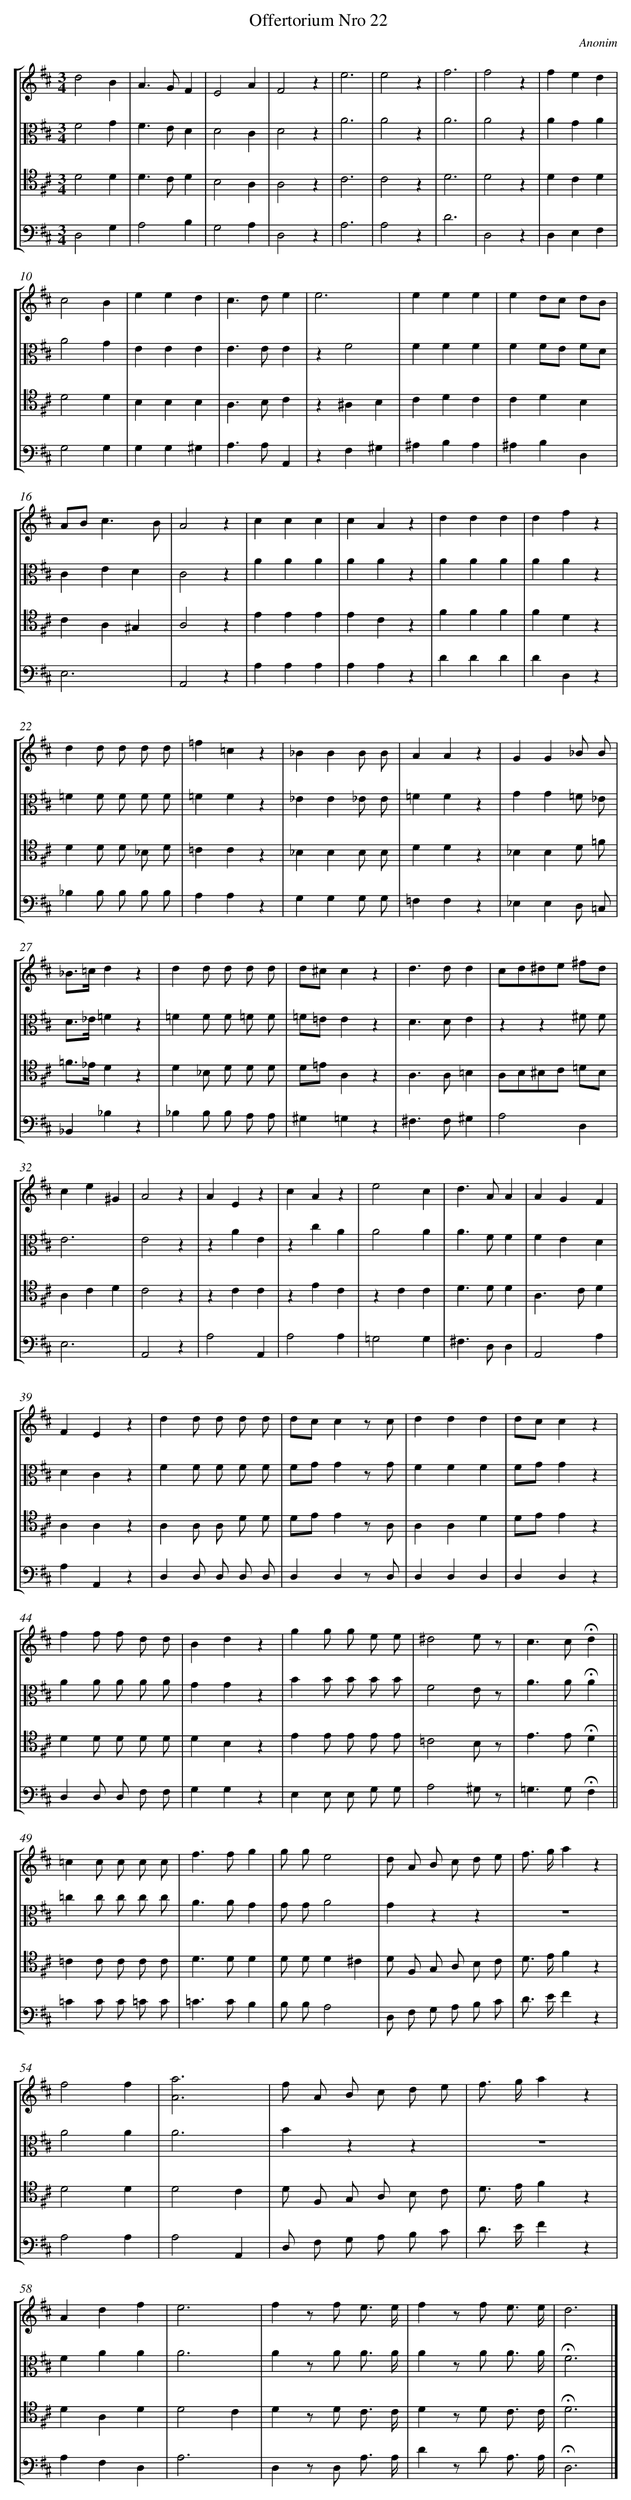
X:1
T: Offertorium Nro 22
C: Anonim
L: 1/4
M: 3/4
%%staves [1 2 3 4]
V: 1
V: 2 clef=alto
V: 3 clef=tenor
V: 4 clef=bass
K: D
[V:1] d2B |
[V:2] F2G |
[V:3] D2D |
[V:4] D,2G, |
[V:1] A>GF |
[V:2] F>ED |
[V:3] D>CD |
[V:4] A,2B, |
[V:1] E2A |
[V:2] D2C |
[V:3] B,2A, |
[V:4] G,2A, |
[V:1] F2z |
[V:2] D2z |
[V:3] A,2z |
[V:4] D,2z |
[V:1] e3 |
[V:2] A3 |
[V:3] C3 |
[V:4] A,3 |
[V:1] e2z |
[V:2] A2z |
[V:3] C2z |
[V:4] A,2z |
[V:1] f3 |
[V:2] A3 |
[V:3] D3 |
[V:4] D3 |
[V:1] f2z |
[V:2] A2z |
[V:3] D2z |
[V:4] D,2z |
[V:1] fed |
[V:2] AGA |
[V:3] DCD |
[V:4] D,E,F, |
[V:1] c2B |
[V:2] A2G |
[V:3] D2D |
[V:4] G,2G, |
[V:1] eed |
[V:2] EEE |
[V:3] B,B,B, |
[V:4] G,G,^G, |
[V:1] c>de |
[V:2] E>EE |
[V:3] A,>B,C |
[V:4] A,>A,A,, |
[V:1] e3 |
[V:2] zF2 |
[V:3] z^A,B, |
[V:4] zF,^G, |
[V:1] eee |
[V:2] FFF |
[V:3] CDC |
[V:4] ^A,B,A, |
[V:1] ed/c/ d/B/ |
[V:2] FF/E/ F/D/ |
[V:3] CDB, |
[V:4] ^A,B,D, |
[V:1] A/B<cB/ |
[V:2] CED |
[V:3] CA,^G, |
[V:4] E,3 |
[V:1] A2z |
[V:2] C2z |
[V:3] A,2z |
[V:4] A,,2z |
[V:1] ccc |
[V:2] AAA |
[V:3] EEE |
[V:4] A,A,A, |
[V:1] cAz |
[V:2] AAz |
[V:3] ECz |
[V:4] A,A,z |
[V:1] ddd |
[V:2] AAA |
[V:3] FFF |
[V:4] DDD |
[V:1] dfz |
[V:2] AAz |
[V:3] FDz |
[V:4] DD,z |
[V:1] dd/ d/ d/ d/ |
[V:2] =FF/ F/ F/ F/ |
[V:3] DD/ D/ _B,/ D/ |
[V:4] _B,B,/ B,/ B,/ B,/ |
[V:1] =f=cz |
[V:2] =FFz |
[V:3] =CCz |
[V:4] A,A,z |
[V:1] _BBB/ B/ |
[V:2] _EE_E/ E/ |
[V:3] _B,B,B,/ B,/ |
[V:4] G,G,G,/ G,/ |
[V:1] AAz |
[V:2] =FFz |
[V:3] DDz |
[V:4] =F,F,z |
[V:1] GG_B/ B/ |
[V:2] GG=F/ _E/ |
[V:3] _B,B,D/ =F/ |
[V:4] _E,E,D,/ =C,/ |
[V:1] _B/>=c/dz |
[V:2] D/>_E/=Fz |
[V:3] =F/>_E/Dz |
[V:4] _B,,_B,z |
[V:1] dd/ d/ d/ d/ |
[V:2] =FF/ F/ =F/ F/ |
[V:3] D_B,/ D/ D/ D/ |
[V:4] _B,B,/ B,/ A,/ A,/ |
[V:1] d/^c/cz |
[V:2] =F/=E/Ez |
[V:3] D/=E/A,z |
[V:4] ^G,=G,z |
[V:1] d>dd |
[V:2] D>DE |
[V:3] A,>A,=B, |
[V:4] ^F,>F,^G, |
[V:1] c/d/^d/e/ ^f/d/ |
[V:2] zz^F/ F/ |
[V:3] A,/B,/^B,/C/ =D/B,/ |
[V:4] A,2D, |
[V:1] ce^G |
[V:2] E3 |
[V:3] A,CD |
[V:4] E,3 |
[V:1] A2z |
[V:2] E2z |
[V:3] C2z |
[V:4] A,,2z |
[V:1] AEz |
[V:2] zAE |
[V:3] zCC |
[V:4] A,2A,, |
[V:1] cAz |
[V:2] zcA |
[V:3] zEC |
[V:4] A,2A, |
[V:1] e2c |
[V:2] A2A |
[V:3] zCC |
[V:4] =G,2G, |
[V:1] d>AA |
[V:2] A>FF |
[V:3] D>DD |
[V:4] ^F,>D,D, |
[V:1] AGF |
[V:2] FED |
[V:3] A,>CD |
[V:4] A,,2A, |
[V:1] FEz |
[V:2] DCz |
[V:3] A,A,z |
[V:4] A,A,,z |
[V:1] dd/ d/ d/ d/ |
[V:2] FF/ F/ F/ F/ |
[V:3] A,A,/ A,/ D/ D/ |
[V:4] D,D,/ D,/ D,/ D,/ |
[V:1] d/c/cz/ c/ |
[V:2] F/G/Gz/ G/ |
[V:3] D/E/Ez/ A,/ |
[V:4] D,D,z/ D,/ |
[V:1] ddd |
[V:2] FFF |
[V:3] A,A,D |
[V:4] D,D,D, |
[V:1] d/c/cz |
[V:2] F/G/Gz |
[V:3] D/E/Ez |
[V:4] D,D,z |
[V:1] ff/ f/ d/ d/ |
[V:2] AA/ A/ A/ A/ |
[V:3] DD/ D/ D/ D/ |
[V:4] D,D,/ D,/ F,/ F,/ |
[V:1] Bdz |
[V:2] GGz |
[V:3] DB,z |
[V:4] G,G,z |
[V:1] gg/ g/ e/ e/ |
[V:2] BB/ B/ B/ B/ |
[V:3] EE/ E/ E/ E/ |
[V:4] E,E,/ E,/ G,/ G,/ |
[V:1] ^d2e/ z/ |
[V:2] F2E/ z/ |
[V:3] =C2B,/ z/ |
[V:4] A,2^G,/ z/ |
[V:1] c>c!fermata!d ||
[V:2] A>A!fermata!A ||
[V:3] E>E!fermata!D ||
[V:4] =G,>G,!fermata!F, ||
[V:1] =cc/ c/ c/ c/ |
[V:2] =cc/ c/ c/ c/ |
[V:3] =CC/ C/ C/ C/ |
[V:4] =CC/ C/ =C/ C/ |
[V:1] f>fg |
[V:2] A>AG |
[V:3] D>DD |
[V:4] =C>CB, |
[V:1] g/ g/e2 |
[V:2] G/ G/A2 |
[V:3] D/ D/D^C |
[V:4] B,/ B,/A,2 |
[V:1] d/ A/ B/ c/ d/ e/ |
[V:2] Gzz |
[V:3] D/ F,/ G,/ A,/ B,/ C/ |
[V:4] D,/ F,/ G,/ A,/ B,/ C/ |
[V:1] f/> g/az |
[V:2] z3 |
[V:3] D/> E/Fz |
[V:4] D/> E/Fz |
[V:1] f2f |
[V:2] A2A |
[V:3] D2D |
[V:4] A,2A, |
[V:1] [a3A3] |
[V:2] A3 |
[V:3] D2C |
[V:4] A,2A,, |
[V:1] f/ A/ B/ c/ d/ e/ |
[V:2] Bzz |
[V:3] D/ F,/ G,/ A,/ B,/ C/ |
[V:4] D,/ F,/ G,/ A,/ B,/ C/ |
[V:1] f/> g/az |
[V:2] z3 |
[V:3] D/> E/Fz |
[V:4] D/> E/Fz |
[V:1] Adf |
[V:2] FAA |
[V:3] DA,D |
[V:4] A,F,D, |
[V:1] e3 |
[V:2] A3 |
[V:3] D2C |
[V:4] A,3 |
[V:1] fz/ f/ e3// e// |
[V:2] Az/ A/ A3// A// |
[V:3] Dz/ D/ C3// C// |
[V:4] D,z/ D,/ A,3// A,// |
[V:1] fz/ f/ e3// e// |
[V:2] Az/ A/ A3// A// |
[V:3] Dz/ D/ C3// C// |
[V:4] Dz/ D/ A,3// A,// |
[V:1] d3 |]
[V:2] !fermata!F3 |]
[V:3] !fermata!D3 |]
[V:4] !fermata!D,3 |]
